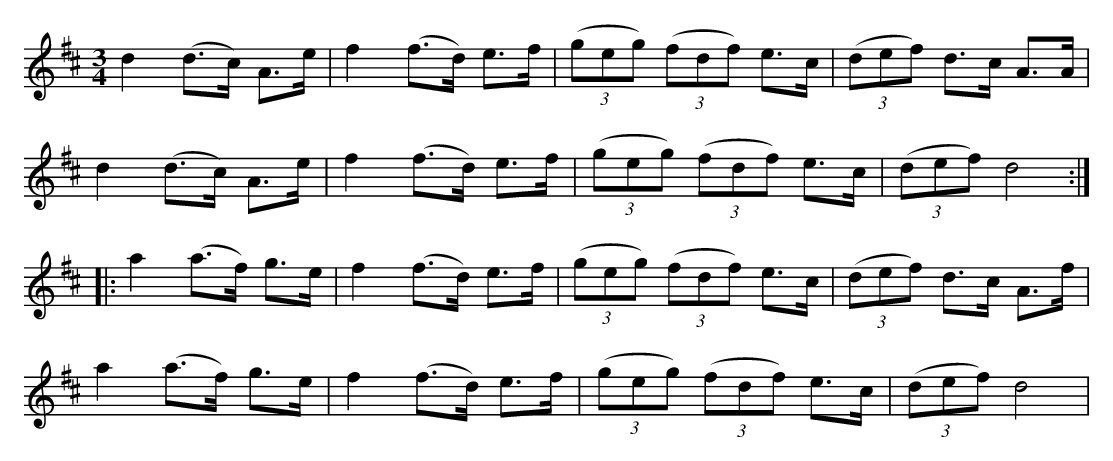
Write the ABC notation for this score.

X:1
M:3/4
K:D
d2 (d>c) A>e|f2 (f>d) e>f|((3geg) ((3fdf) e>c| ((3def) d>c A>A|
d2 (d>c) A>e|f2 (f>d) e>f|((3geg) ((3fdf) e>c| ((3def) d4:|
|:a2 (a>f) g>e | f2 (f>d) e>f|((3geg) ((3fdf) e>c| ((3def) d>c A>f|
a2 (a>f) g>e | f2 (f>d) e>f|((3geg) ((3fdf) e>c| ((3def) d4|
